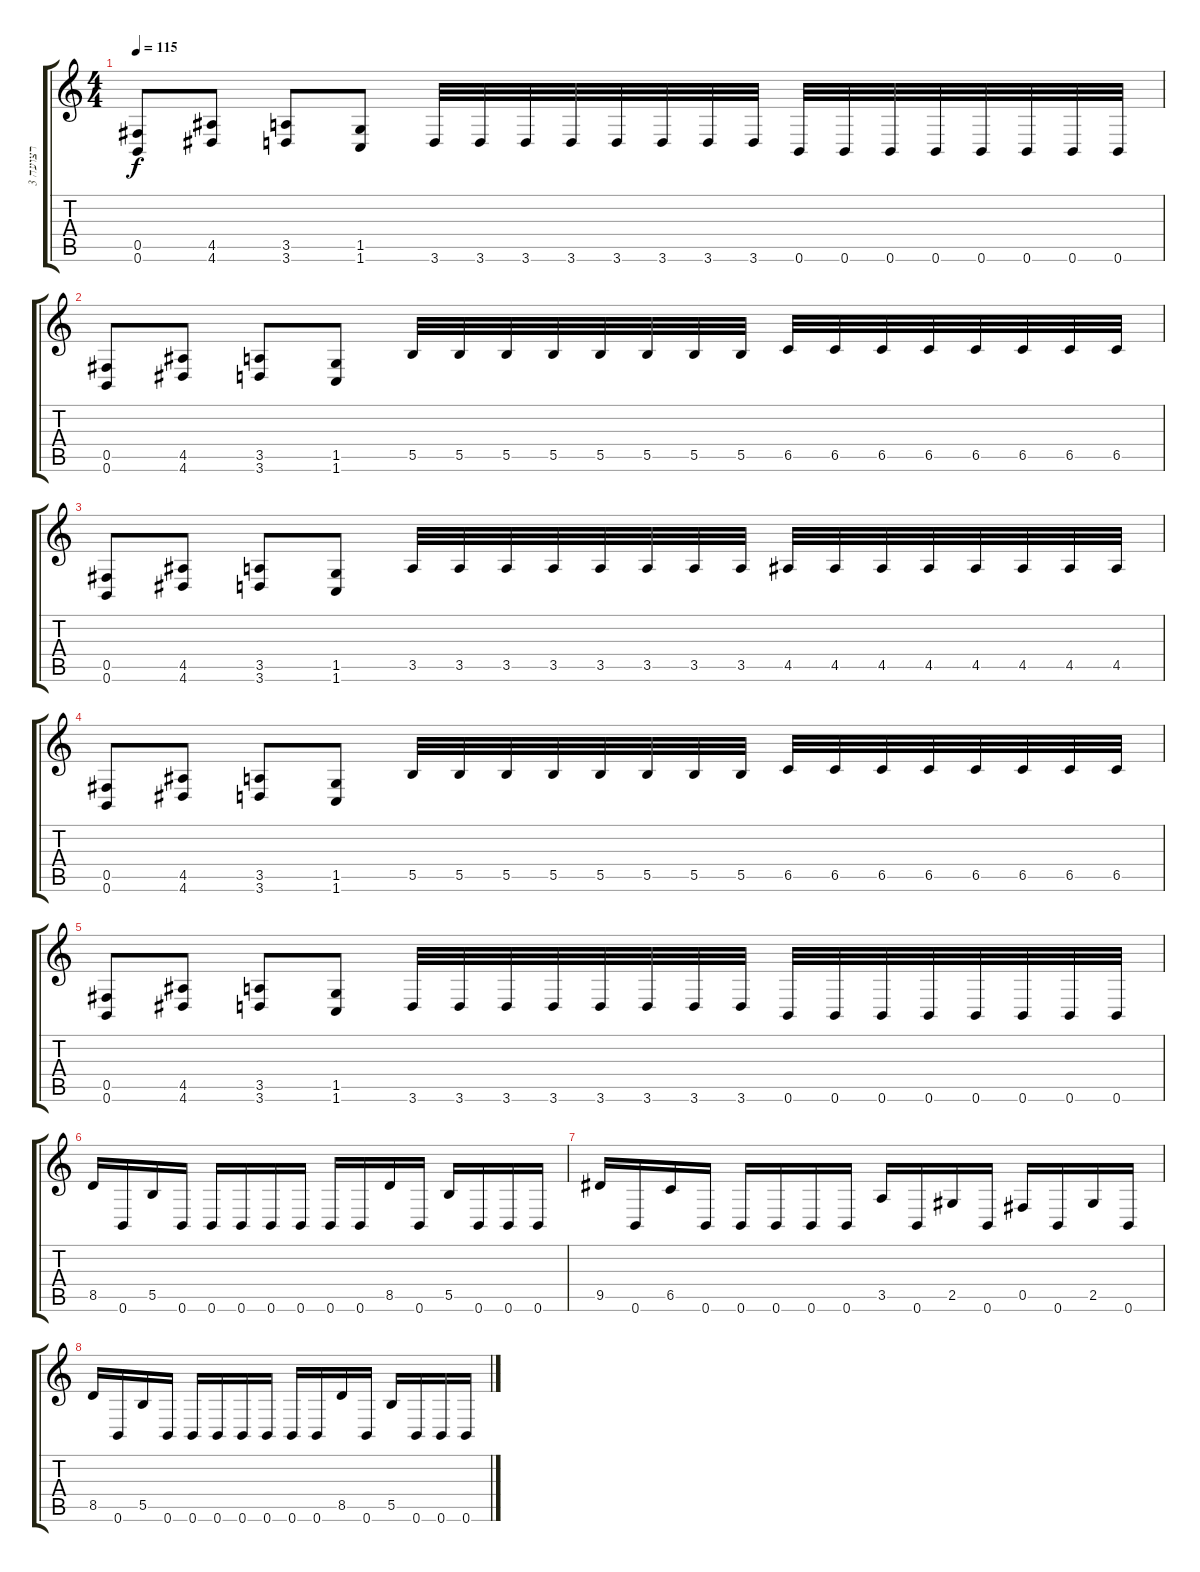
\track ("רצועה 3" "רצועה 3") {instrument distortionguitar}
\staff {score tabs}
\tuning (Db4 Ab3 E3 B2 Gb2 B1) {hide}
\ts (4 4)
\tempo 115
\clef g2
\ks c
(0.5 0.6).8{dy f} (4.5 4.6).8 (3.5 3.6).8 (1.5 1.6).8 3.6.32 3.6.32 3.6.32 3.6.32 3.6.32 3.6.32 3.6.32 3.6.32 0.6.32 0.6.32 0.6.32 0.6.32 0.6.32 0.6.32 0.6.32 0.6.32 |
(0.5 0.6).8 (4.5 4.6).8 (3.5 3.6).8 (1.5 1.6).8 5.5.32 5.5.32 5.5.32 5.5.32 5.5.32 5.5.32 5.5.32 5.5.32 6.5.32 6.5.32 6.5.32 6.5.32 6.5.32 6.5.32 6.5.32 6.5.32 |
(0.5 0.6).8 (4.5 4.6).8 (3.5 3.6).8 (1.5 1.6).8 3.5.32 3.5.32 3.5.32 3.5.32 3.5.32 3.5.32 3.5.32 3.5.32 4.5.32 4.5.32 4.5.32 4.5.32 4.5.32 4.5.32 4.5.32 4.5.32 |
(0.5 0.6).8 (4.5 4.6).8 (3.5 3.6).8 (1.5 1.6).8 5.5.32 5.5.32 5.5.32 5.5.32 5.5.32 5.5.32 5.5.32 5.5.32 6.5.32 6.5.32 6.5.32 6.5.32 6.5.32 6.5.32 6.5.32 6.5.32 |
(0.5 0.6).8 (4.5 4.6).8 (3.5 3.6).8 (1.5 1.6).8 3.6.32 3.6.32 3.6.32 3.6.32 3.6.32 3.6.32 3.6.32 3.6.32 0.6.32 0.6.32 0.6.32 0.6.32 0.6.32 0.6.32 0.6.32 0.6.32 |
8.5.16 0.6.16 5.5.16 0.6.16 0.6.16 0.6.16 0.6.16 0.6.16 0.6.16 0.6.16 8.5.16 0.6.16 5.5.16 0.6.16 0.6.16 0.6.16 |
9.5.16 0.6.16 6.5.16 0.6.16 0.6.16 0.6.16 0.6.16 0.6.16 3.5.16 0.6.16 2.5.16 0.6.16 0.5.16 0.6.16 2.5.16 0.6.16 |
8.5.16 0.6.16 5.5.16 0.6.16 0.6.16 0.6.16 0.6.16 0.6.16 0.6.16 0.6.16 8.5.16 0.6.16 5.5.16 0.6.16 0.6.16 0.6.16
